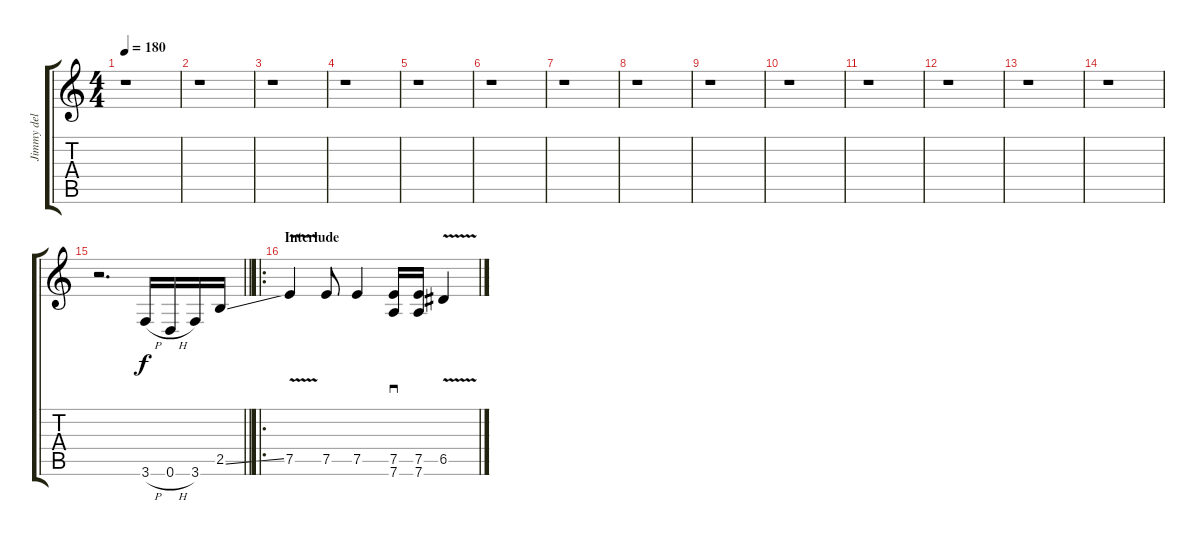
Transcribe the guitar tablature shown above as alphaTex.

\track ("Jimmy del Rivo / Lead guitar" "Jimmy del ") {instrument distortionguitar}
\staff {score tabs}
\tuning (D4 A3 Gb3 D3 A2 D2) {hide}
\ts (4 4)
\tempo 180
\clef g2
\ks c
r.1{dy f} |
r.1 |
r.1 |
r.1 |
r.1 |
r.1 |
r.1 |
r.1 |
r.1 |
r.1 |
r.1 |
r.1 |
r.1 |
r.1 |
\barLineRight lightlight
r.2{d} 3.6{h}.16{volume 16 instrument overdrivenguitar} 0.6{h}.16 3.6.16 2.5{ss}.16 |
\ro
\section ("" "Interlude")
7.5{v}.4 7.5.8 7.5.4 (7.5 7.6).16{sd} (7.5 7.6).16 6.5{v}.4
